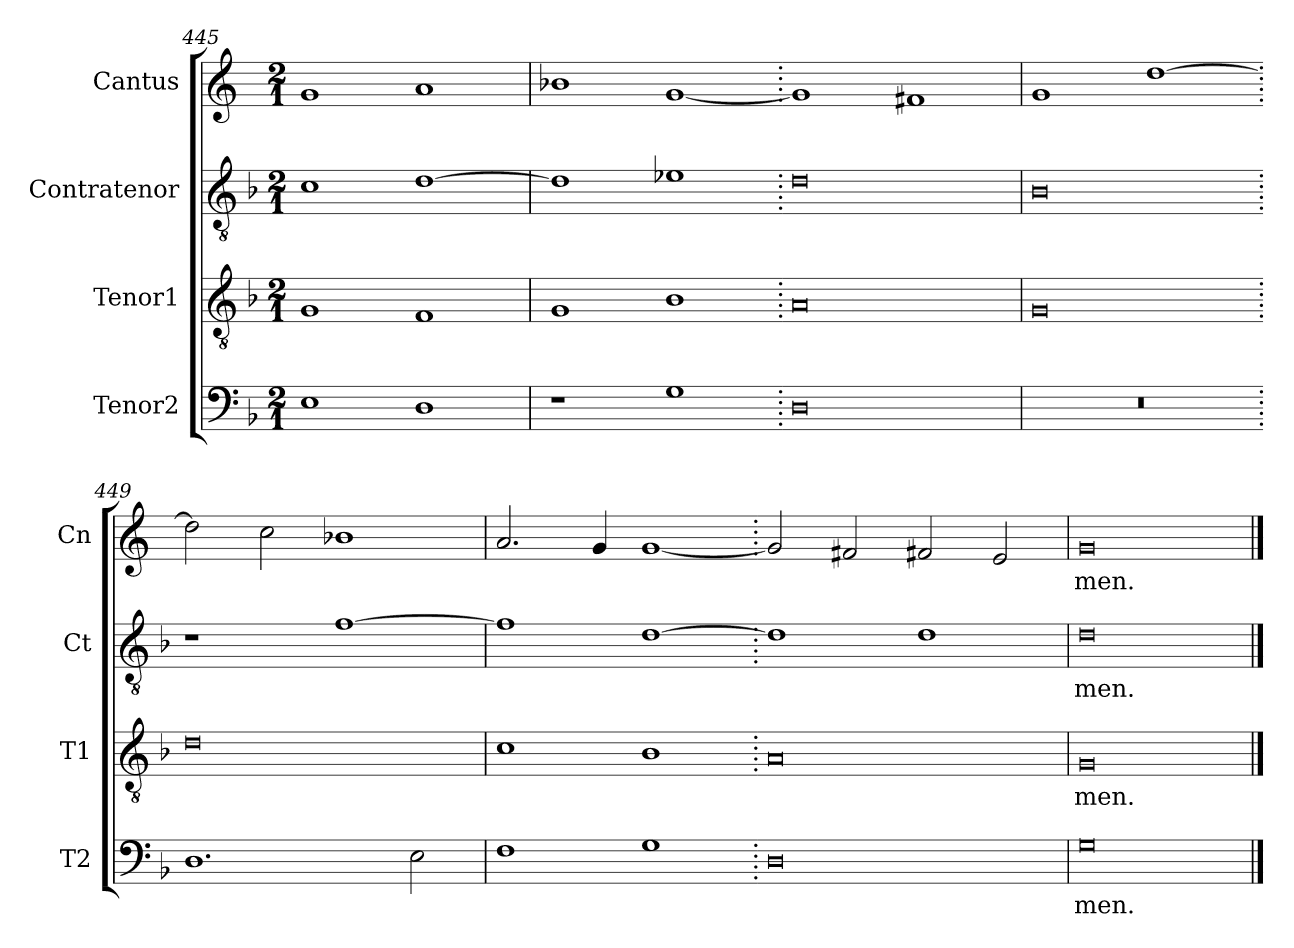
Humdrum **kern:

**kern	**text	**kern	**text	**kern	**text	**kern	**text
*part4	*part4	*part3	*part3	*part2	*part2	*part1	*part1
*staff4	*staff4	*staff3	*staff3	*staff2	*staff2	*staff1	*staff1
*I"Tenor2	*	*I"Tenor1	*	*I"Contratenor	*	*I"Cantus	*
*I'T2	*	*I'T1	*	*I'Ct	*	*I'Cn	*
*clefF4	*	*clefGv2	*	*clefGv2	*	*clefG2	*
*k[b-]	*	*k[b-]	*	*k[b-]	*	*k[]	*
*M2/1	*	*M2/1	*	*M2/1	*	*M2/1	*
=445	=445	=445	=445	=445	=445	=445	=445
1E	.	1G	.	1c	.	1g	.
1D	.	1F	.	[1d	.	1a	.
=446	=446	=446	=446	=446	=446	=446	=446
1r	.	1G	.	1d]	.	1b-X	.
1G	.	1B-	.	1e-X	.	[1g	.
=447.	=447.	=447.	=447.	=447.	=447.	=447.	=447.
0D	.	0A	.	0d	.	1g]	.
.	.	.	.	.	.	1f#X	.
=448	=448	=448	=448	=448	=448	=448	=448
0r	.	0G	.	0B-	.	1g	.
.	.	.	.	.	.	[1dd	.
=449.	=449.	=449.	=449.	=449.	=449.	=449.	=449.
1.D	.	0d	.	1r	.	2dd\]	.
.	.	.	.	.	.	2cc\	.
.	.	.	.	[1f	.	1b-X	.
2E\	.	.	.	.	.	.	.
=450	=450	=450	=450	=450	=450	=450	=450
1F	.	1c	.	1f]	.	2.a/	.
.	.	.	.	.	.	4g/	.
1G	.	1B-	.	[1d	.	[1g	.
=451.	=451.	=451.	=451.	=451.	=451.	=451.	=451.
0D	.	0A	.	1d]	.	2g/]	.
.	.	.	.	.	.	2f#X/	.
.	.	.	.	1d	.	2f#X/	.
.	.	.	.	.	.	2e/	.
=452	=452	=452	=452	=452	=452	=452	=452
0G	-men.	0G	-men.	0d	-men.	0g	-men.
==	==	==	==	==	==	==	==
*-	*-	*-	*-	*-	*-	*-	*-
